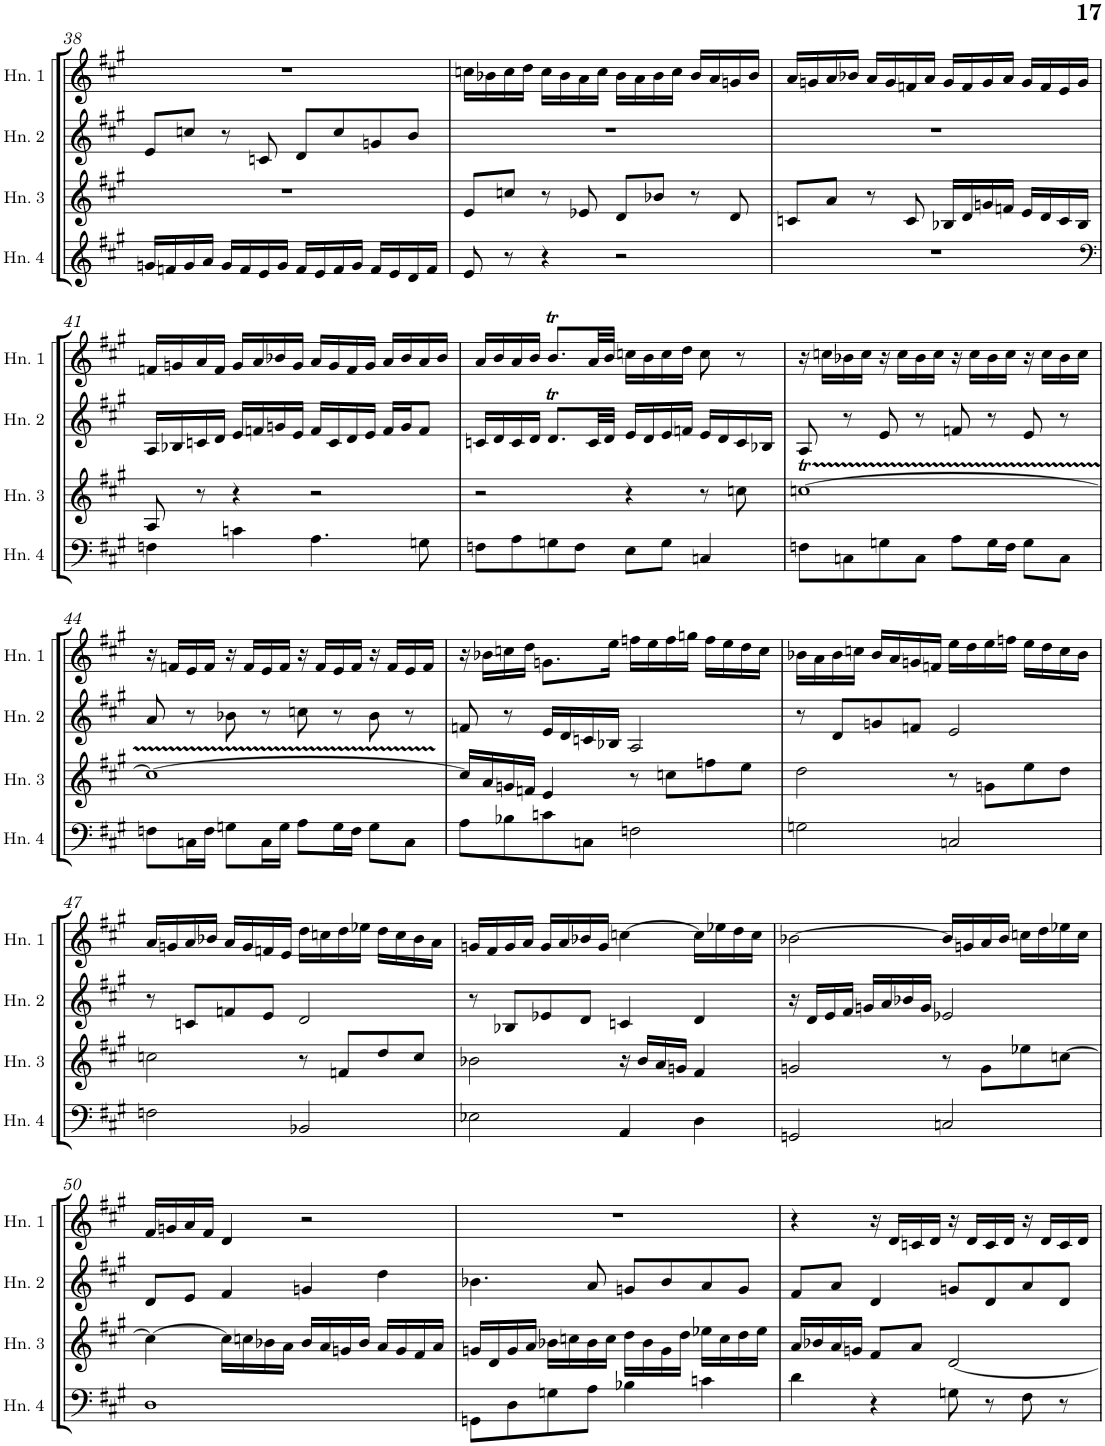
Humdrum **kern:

**kern	**kern	**kern	**kern
*part4	*part3	*part2	*part1
*staff4	*staff3	*staff2	*staff1
*I"Horn 4	*I"Horn 3	*I"Horn 2	*I"Horn 1
*I'Hn. 4	*I'Hn. 3	*I'Hn. 2	*I'Hn. 1
!!LO:PB:g=z
*clefG2	*clefG2	*clefG2	*clefG2
*Trd4c7	*Trd4c7	*Trd4c7	*Trd4c7
*k[f#c#g#]	*k[f#c#g#]	*k[f#c#g#]	*k[f#c#g#]
*M4/4	*M4/4	*M4/4	*M4/4
*met(c)	*met(c)	*met(c)	*met(c)
=38	=38	=38	=38
16gn/LL	1r	8e/L	1r
16fn/	.	.	.
16g/	.	8ccn/J	.
16a/JJ	.	.	.
16g/LL	.	8r	.
16f/	.	.	.
16e/	.	8cn/	.
16g/JJ	.	.	.
16f/LL	.	8d/L	.
16e/	.	.	.
16f/	.	8cc/	.
16g/JJ	.	.	.
16f/LL	.	8gn/	.
16e/	.	.	.
16d/	.	8b/J	.
16f/JJ	.	.	.
=39	=39	=39	=39
8e/	8e/L	1r	16ccn\LL
.	.	.	16b-X\
8r	8ccn/J	.	16cc\
.	.	.	16dd\JJ
4r	8r	.	16cc\LL
.	.	.	16b-\
.	8e-X/	.	16a\
.	.	.	16cc\JJ
2r	8d/L	.	16b-\LL
.	.	.	16a\
.	8b-X/J	.	16b-\
.	.	.	16cc\JJ
.	8r	.	16b-/LL
.	.	.	16a/
.	8d/	.	16gn/
.	.	.	16b-/JJ
=40	=40	=40	=40
1r	8cn/L	1r	16a/LL
.	.	.	16gn/
.	8a/J	.	16a/
.	.	.	16b-X/JJ
.	8r	.	16a/LL
.	.	.	16g/
.	8c/	.	16fn/
.	.	.	16a/JJ
.	16B-X/LL	.	16g/LL
.	16d/	.	16f/
.	16gn/	.	16g/
.	16fn/JJ	.	16a/JJ
.	16e/LL	.	16g/LL
.	16d/	.	16f/
.	16c/	.	16e/
.	16B-/JJ	.	16g/JJ
!!LO:LB:g=z
=41	=41	=41	=41
*clefF4	*	*	*
4Fn\	8A/	16A/LL	16fn/LL
.	.	16B-X/	16gn/
.	8r	16cn/	16a/
.	.	16d/JJ	16f/JJ
4cn\	4r	16e/LL	16g/LL
.	.	16fn/	16a/
.	.	16gn/	16b-X/
.	.	16e/JJ	16g/JJ
4.A\	2r	16f/LL	16a/LL
.	.	16c/	16g/
.	.	16d/	16f/
.	.	16e/JJ	16g/JJ
.	.	16f/LL	16a/LL
.	.	16g/J	16b-/
8Gn\	.	8f/J	16a/
.	.	.	16b-/JJ
=42	=42	=42	=42
8Fn\L	2r	16cn/LL	16a/LL
.	.	16d/	16b/
8A\	.	16c/	16a/
.	.	16d/JJ	16b/JJ
8Gn\	.	8.dT/L	8.bT/L
8F\J	.	.	.
.	.	32c/LL	32a/LL
.	.	32d/JJJ	32b/JJJ
8E\L	4r	16e/LL	16ccn\LL
.	.	16d/	16b\
8G\J	.	16e/	16cc\
.	.	16fn/JJ	16dd\JJ
4Cn/	8r	16e/LL	8cc\
.	.	16d/	.
.	8ccn\	16c/	8r
.	.	16B-X/JJ	.
=43	=43	=43	=43
8Fn\L	[1ccnT	8A/	16r
.	.	.	16ccn\LL
8Cn\	.	8r	16b-X\
.	.	.	16cc\JJ
8Gn\	.	8e/	16r
.	.	.	16cc\LL
8C\J	.	8r	16b-\
.	.	.	16cc\JJ
8A\L	.	8fn/	16r
.	.	.	16cc\LL
16G\L	.	8r	16b-\
16F\JJ	.	.	16cc\JJ
8G\L	.	8e/	16r
.	.	.	16cc\LL
8C\J	.	8r	16b-\
.	.	.	16cc\JJ
!!LO:LB:g=z
=44	=44	=44	=44
8Fn\L	1ccTTT_	8a/	16r
.	.	.	16fn/LL
16Cn\L	.	8r	16e/
16F\JJ	.	.	16f/JJ
8Gn\L	.	8b-X\	16r
.	.	.	16f/LL
16C\L	.	8r	16e/
16G\JJ	.	.	16f/JJ
8A\L	.	8ccn\	16r
.	.	.	16f/LL
16G\L	.	8r	16e/
16F\JJ	.	.	16f/JJ
8G\L	.	8b-\	16r
.	.	.	16f/LL
8C\J	.	8r	16e/
.	.	.	16f/JJ
=45	=45	=45	=45
8A\L	16cc/LL]	8fn/	16r
.	16a/	.	16b-X\LL
8B-X\	16gn/	8r	16ccn\
.	16fn/JJ	.	16dd\JJ
8cn\	4e/	16e/LL	8.gn\L
.	.	16d/	.
8Cn\J	.	16cn/	.
.	.	16B-X/JJ	16ee\Jk
2Fn\	8r	2A/	16ffn\LL
.	.	.	16ee\
.	8ccn\L	.	16ff\
.	.	.	16ggn\JJ
.	8ffn\	.	16ff\LL
.	.	.	16ee\
.	8ee\J	.	16dd\
.	.	.	16cc\JJ
=46	=46	=46	=46
2Gn\	2dd\	8r	16b-X\LL
.	.	.	16a\
.	.	8d/L	16b-\
.	.	.	16ccn\JJ
.	.	8gn/	16b-/LL
.	.	.	16a/
.	.	8fn/J	16gn/
.	.	.	16fn/JJ
2Cn/	8r	2e/	16ee\LL
.	.	.	16dd\
.	8gn\L	.	16ee\
.	.	.	16ffn\JJ
.	8ee\	.	16ee\LL
.	.	.	16dd\
.	8dd\J	.	16cc\
.	.	.	16b-\JJ
!!LO:LB:g=z
=47	=47	=47	=47
2Fn\	2ccn\	8r	16a/LL
.	.	.	16gn/
.	.	8cn/L	16a/
.	.	.	16b-X/JJ
.	.	8fn/	16a/LL
.	.	.	16g/
.	.	8e/J	16fn/
.	.	.	16e/JJ
2BB-X/	8r	2d/	16dd\LL
.	.	.	16ccn\
.	8fn/L	.	16dd\
.	.	.	16ee-X\JJ
.	8dd/	.	16dd\LL
.	.	.	16cc\
.	8cc/J	.	16b-\
.	.	.	16a\JJ
=48	=48	=48	=48
2E-X\	2b-X\	8r	16gn/LL
.	.	.	16f#/
.	.	8B-X/L	16g/
.	.	.	16a/JJ
.	.	8e-X/	16g/LL
.	.	.	16a/
.	.	8d/J	16b-X/
.	.	.	16g/JJ
4AA/	16r	4cn/	[4ccn\
.	16b-/LL	.	.
.	16a/	.	.
.	16gn/JJ	.	.
4D\	4f#/	4d/	16cc\LL]
.	.	.	16ee-X\
.	.	.	16dd\
.	.	.	16cc\JJ
=49	=49	=49	=49
2GGn/	2gn/	16r	[2b-X\
.	.	16d/LL	.
.	.	16e/	.
.	.	16f#/JJ	.
.	.	16gn/LL	.
.	.	16a/	.
.	.	16b-X/	.
.	.	16g/JJ	.
2Cn/	8r	2e-X/	16b-/LL]
.	.	.	16gn/
.	8g\L	.	16a/
.	.	.	16b-/JJ
.	8ee-X\	.	16ccn\LL
.	.	.	16dd\
.	[8ccn\J	.	16ee-X\
.	.	.	16cc\JJ
!!LO:LB:g=z
=50	=50	=50	=50
1D	4cc\_	8d/L	16f#/LL
.	.	.	16gn/
.	.	8e/J	16a/
.	.	.	16f#/JJ
.	16cc\LL]	4f#/	4d/
.	16ccn\	.	.
.	16b-X\	.	.
.	16a\JJ	.	.
.	16b-/LL	4gn/	2r
.	16a/	.	.
.	16gn/	.	.
.	16b-/JJ	.	.
.	16a/LL	4dd\	.
.	16g/	.	.
.	16f#/	.	.
.	16a/JJ	.	.
=51	=51	=51	=51
8GGn\L	16gn/LL	4.b-X\	1r
.	16d/	.	.
8D\	16g/	.	.
.	16a/JJ	.	.
8Gn\	16b-X\LL	.	.
.	16ccn\	.	.
8A\J	16b-\	8a/	.
.	16cc\JJ	.	.
4B-X\	16dd\LL	8gn/L	.
.	16b-\	.	.
.	16g\	8b-/	.
.	16dd\JJ	.	.
4cn\	16ee-X\LL	8a/	.
.	16cc\	.	.
.	16dd\	8g/J	.
.	16ee-\JJ	.	.
=52	=52	=52	=52
4d\	16a/LL	8f#/L	4r
.	16b-X/	.	.
.	16a/	8a/J	.
.	16gn/JJ	.	.
4r	8f#/L	4d/	16r
.	.	.	16d/LL
.	8a/J	.	16cn/
.	.	.	16d/JJ
8Gn\	[2d/	8gn/L	16r
.	.	.	16d/LL
8r	.	8d/	16c/
.	.	.	16d/JJ
8F#\	.	8a/	16r
.	.	.	16d/LL
8r	.	8d/J	16c/
.	.	.	16d/JJ
=	=	=	=
*-	*-	*-	*-
